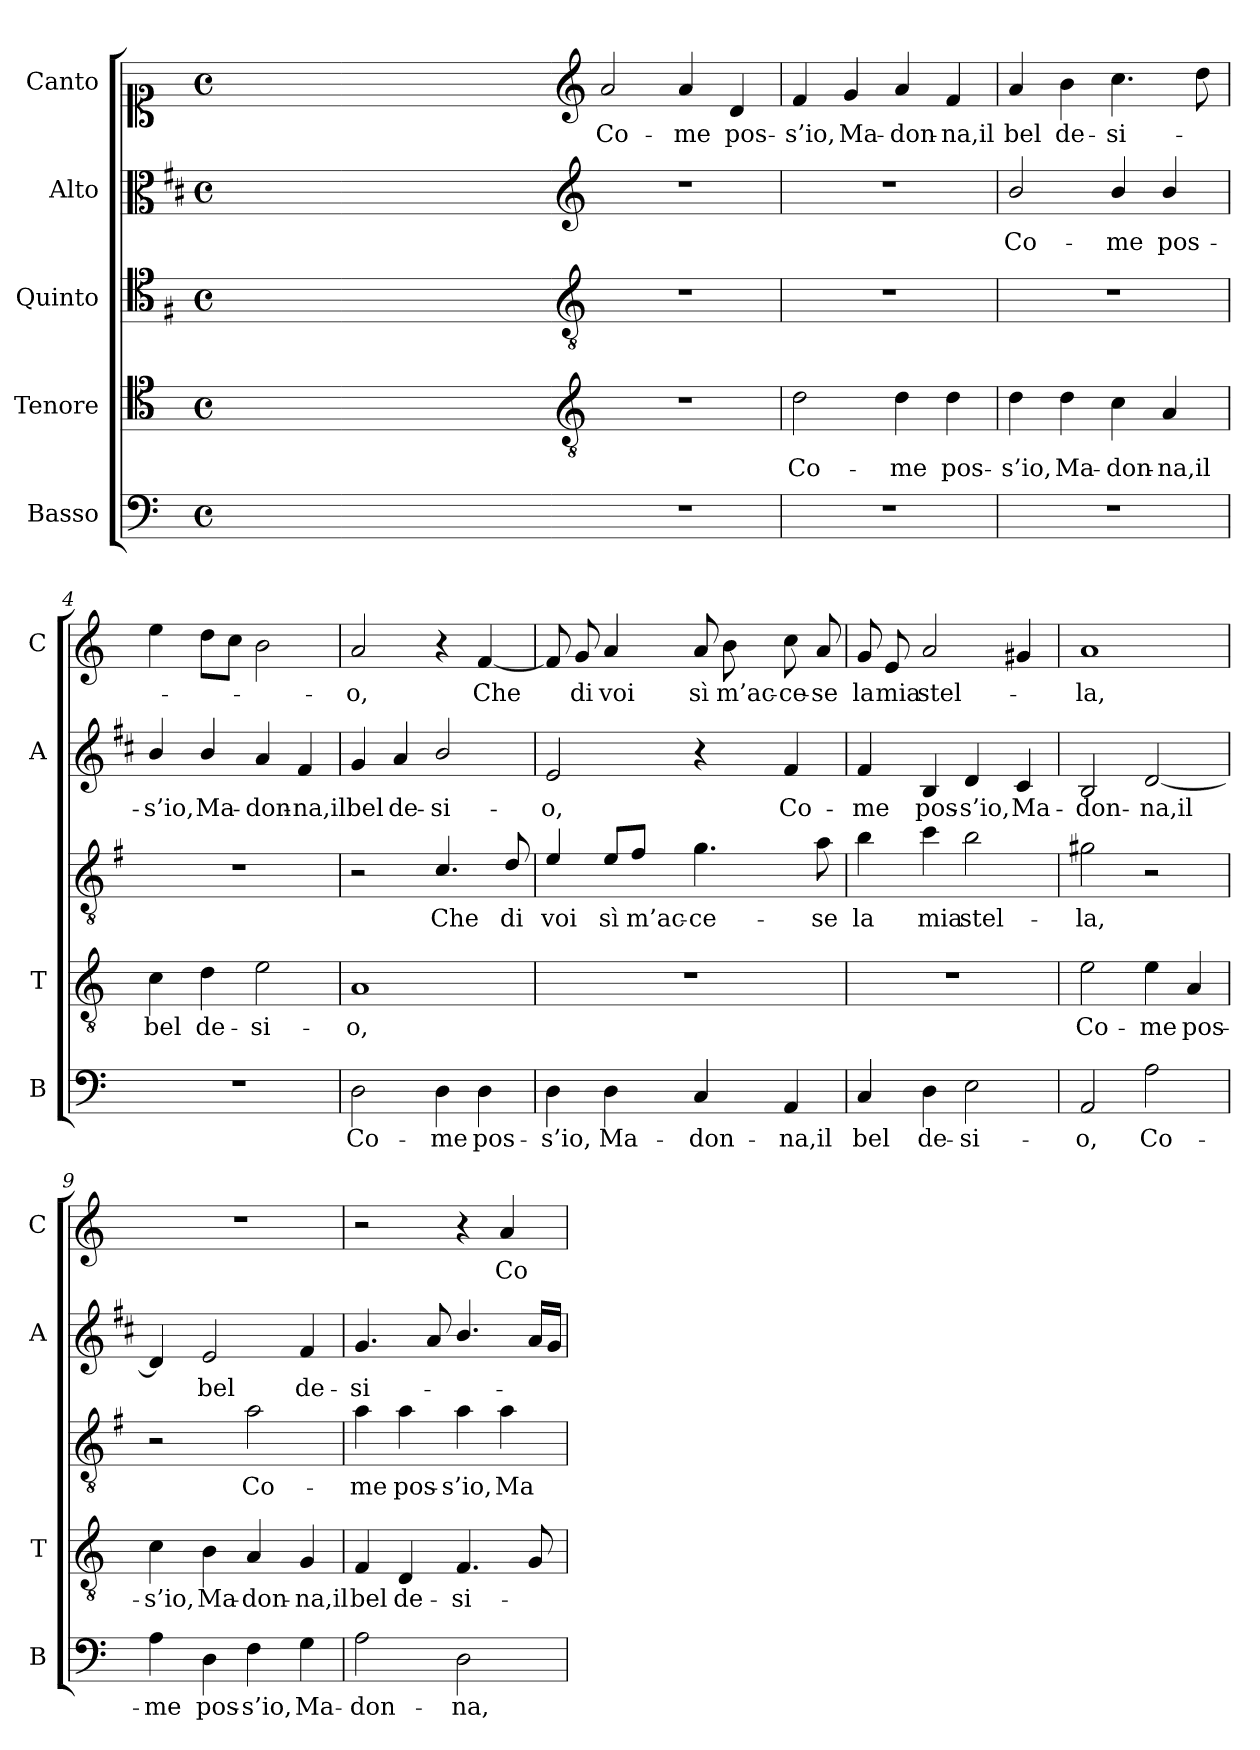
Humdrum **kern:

**kern	**text	**kern	**text	**kern	**text	**kern	**text	**kern	**text
*part5	*part5	*part4	*part4	*part3	*part3	*part2	*part2	*part1	*part1
*staff5	*staff5	*staff4	*staff4	*staff3	*staff3	*staff2	*staff2	*staff1	*staff1
*I"Basso	*	*I"Tenore	*	*I"Quinto	*	*I"Alto	*	*I"Canto	*
*I'B	*	*I'T	*	*	*	*I'A	*	*I'C	*
*clefF4	*	*clefC4	*	*clefC4	*	*clefC3	*	*clefC1	*
*	*	*	*	*ITrd4c7	*	*ITrd1c2	*	*	*
*k[]	*	*k[]	*	*k[]	*	*k[]	*	*k[]	*
*C:	*	*C:	*	*C:	*	*C:	*	*C:	*
*M4/4	*	*M4/4	*	*M4/4	*	*M4/4	*	*M4/4	*
*met(c)	*	*met(c)	*	*met(c)	*	*met(c)	*	*met(c)	*
=	=	=	=	=	=	=	=	=	=
1ryy	.	1ryy	.	1ryy	.	1ryy	.	1ryy	.
=1X-	=1X-	=1X-	=1X-	=1X-	=1X-	=1X-	=1X-	=1X-	=1X-
4ryy	.	4ryy	.	4ryy	.	4ryy	.	4ryy	.
4ryy	.	4ryy	.	4ryy	.	4ryy	.	4ryy	.
4ryy	.	4ryy	.	4ryy	.	4ryy	.	4ryy	.
4ryy	.	4ryy	.	4ryy	.	4ryy	.	4ryy	.
=1-	=1-	=1-	=1-	=1-	=1-	=1-	=1-	=1-	=1-
*	*	*clefGv2	*	*clefGv2	*	*clefG2	*	*clefG2	*
!	!	!	!	!	!	!	!	!	!LO:LY:b
1r	.	1r	.	1r	.	1r	.	2a/	Co-
!	!	!	!	!	!	!	!	!	!LO:LY:b
.	.	.	.	.	.	.	.	4a/	-me
!	!	!	!	!	!	!	!	!	!LO:LY:b
.	.	.	.	.	.	.	.	4d/	pos-
=2	=2	=2	=2	=2	=2	=2	=2	=2	=2
!	!	!	!LO:LY:b	!	!	!	!	!	!LO:LY:b
1r	.	2d\	Co-	1r	.	1r	.	4f/	-s’io,
!	!	!	!	!	!	!	!	!	!LO:LY:b
.	.	.	.	.	.	.	.	4g/	Ma-
!	!	!	!LO:LY:b	!	!	!	!	!	!LO:LY:b
.	.	4d\	-me	.	.	.	.	4a/	-don-
!	!	!	!LO:LY:b	!	!	!	!	!	!LO:LY:b
.	.	4d\	pos-	.	.	.	.	4f/	-na,il
=3	=3	=3	=3	=3	=3	=3	=3	=3	=3
!	!	!	!LO:LY:b	!	!	!	!LO:LY:b	!	!LO:LY:b
1r	.	4d\	-s’io,	1r	.	2a/	Co-	4a/	bel
!	!	!	!LO:LY:b	!	!	!	!	!	!LO:LY:b
.	.	4d\	Ma-	.	.	.	.	4b\	de-
!	!	!	!LO:LY:b	!	!	!	!LO:LY:b	!	!LO:LY:b
.	.	4c\	-don-	.	.	4a/	-me	4.cc\	-si-
!	!	!	!LO:LY:b	!	!	!	!LO:LY:b	!	!
.	.	4A/	-na,il	.	.	4a/	pos-	.	.
.	.	.	.	.	.	.	.	8dd\	.
=4	=4	=4	=4	=4	=4	=4	=4	=4	=4
!	!	!	!LO:LY:b	!	!	!	!LO:LY:b	!	!
1r	.	4c\	bel	1r	.	4a/	-s’io,	4ee\	.
!	!	!	!LO:LY:b	!	!	!	!LO:LY:b	!	!
.	.	4d\	de-	.	.	4a/	Ma-	8dd\L	.
.	.	.	.	.	.	.	.	8cc\J	.
!	!	!	!LO:LY:b	!	!	!	!LO:LY:b	!	!
.	.	2e\	-si-	.	.	4g/	-don-	2b\	.
!	!	!	!	!	!	!	!LO:LY:b	!	!
.	.	.	.	.	.	4e/	-na,il	.	.
=5	=5	=5	=5	=5	=5	=5	=5	=5	=5
!	!LO:LY:b	!	!LO:LY:b	!	!	!	!LO:LY:b	!	!LO:LY:b
2D\	Co-	1A	-o,	2r	.	4f/	bel	2a/	-o,
!	!	!	!	!	!	!	!LO:LY:b	!	!
.	.	.	.	.	.	4g/	de-	.	.
!	!LO:LY:b	!	!	!	!LO:LY:b	!	!LO:LY:b	!	!
4D\	-me	.	.	4.F/	Che	2a/	-si-	4r	.
!	!LO:LY:b	!	!	!	!	!	!	!	!LO:LY:b
4D\	pos-	.	.	.	.	.	.	[4f/	Che
!	!	!	!	!	!LO:LY:b	!	!	!	!
.	.	.	.	8G/	di	.	.	.	.
!!LO:LB:g=z
=6	=6	=6	=6	=6	=6	=6	=6	=6	=6
!	!LO:LY:b	!	!	!	!LO:LY:b	!	!LO:LY:b	!	!
4D\	-s’io,	1r	.	4A/	voi	2d/	-o,	8f/]	.
!	!	!	!	!	!	!	!	!	!LO:LY:b
.	.	.	.	.	.	.	.	8g/	di
!	!LO:LY:b	!	!	!	!LO:LY:b	!	!	!	!LO:LY:b
4D\	Ma-	.	.	8A/L	sì	.	.	4a/	voi
!	!	!	!	!	!LO:LY:b	!	!	!	!
.	.	.	.	8B/J	m’ac-	.	.	.	.
!	!LO:LY:b	!	!	!	!LO:LY:b	!	!	!	!LO:LY:b
4C/	-don-	.	.	4.c\	-ce-	4r	.	8a/	sì
!	!	!	!	!	!	!	!	!	!LO:LY:b
.	.	.	.	.	.	.	.	8b\	m’ac-
!	!LO:LY:b	!	!	!	!	!	!LO:LY:b	!	!LO:LY:b
4AA/	-na,il	.	.	.	.	4e/	Co-	8cc\	-ce-
!	!	!	!	!	!LO:LY:b	!	!	!	!LO:LY:b
.	.	.	.	8d\	-se	.	.	8a/	-se
=7	=7	=7	=7	=7	=7	=7	=7	=7	=7
!	!LO:LY:b	!	!	!	!LO:LY:b	!	!LO:LY:b	!	!LO:LY:b
4C/	bel	1r	.	4e\	la	4e/	-me	8g/	la
!	!	!	!	!	!	!	!	!	!LO:LY:b
.	.	.	.	.	.	.	.	8e/	mia
!	!LO:LY:b	!	!	!	!LO:LY:b	!	!LO:LY:b	!	!LO:LY:b
4D\	de-	.	.	4f\	mia	4A/	pos-	2a/	stel-
!	!LO:LY:b	!	!	!	!LO:LY:b	!	!LO:LY:b	!	!
2E\	-si-	.	.	2e\	stel-	4c/	-s’io,	.	.
!	!	!	!	!	!	!	!LO:LY:b	!	!
.	.	.	.	.	.	4B/	Ma-	4g#X/	.
=8	=8	=8	=8	=8	=8	=8	=8	=8	=8
!	!LO:LY:b	!	!LO:LY:b	!	!LO:LY:b	!	!LO:LY:b	!	!LO:LY:b
2AA/	-o,	2e\	Co-	2c#X\	-la,	2A/	-don-	1a	-la,
!	!LO:LY:b	!	!LO:LY:b	!	!	!	!LO:LY:b	!	!
2A\	Co-	4e\	-me	2r	.	[2c/	-na,il	.	.
!	!	!	!LO:LY:b	!	!	!	!	!	!
.	.	4A/	pos-	.	.	.	.	.	.
=9	=9	=9	=9	=9	=9	=9	=9	=9	=9
!	!LO:LY:b	!	!LO:LY:b	!	!	!	!	!	!
4A\	-me	4c\	-s’io,	2r	.	4c/]	.	1r	.
!	!LO:LY:b	!	!LO:LY:b	!	!	!	!LO:LY:b	!	!
4D\	pos-	4B\	Ma-	.	.	2d/	bel	.	.
!	!LO:LY:b	!	!LO:LY:b	!	!LO:LY:b	!	!	!	!
4F\	-s’io,	4A/	-don-	2d\	Co-	.	.	.	.
!	!LO:LY:b	!	!LO:LY:b	!	!	!	!LO:LY:b	!	!
4G\	Ma-	4G/	-na,il	.	.	4e/	de-	.	.
=10	=10	=10	=10	=10	=10	=10	=10	=10	=10
!	!LO:LY:b	!	!LO:LY:b	!	!LO:LY:b	!	!LO:LY:b	!	!
2A\	-don-	4F/	bel	4d\	-me	4.f/	-si-	2r	.
!	!	!	!LO:LY:b	!	!LO:LY:b	!	!	!	!
.	.	4D/	de-	4d\	pos-	.	.	.	.
.	.	.	.	.	.	8g/	.	.	.
!	!LO:LY:b	!	!LO:LY:b	!	!LO:LY:b	!	!	!	!
2D\	-na,	4.F/	-si-	4d\	-s’io,	4.a/	.	4r	.
!	!	!	!	!	!LO:LY:b	!	!	!	!LO:LY:b
.	.	.	.	4d\	Ma-	.	.	4a/	Co-
.	.	8G/	.	.	.	16g/LL	.	.	.
.	.	.	.	.	.	16f/JJ	.	.	.
=	=	=	=	=	=	=	=	=	=
*-	*-	*-	*-	*-	*-	*-	*-	*-	*-
